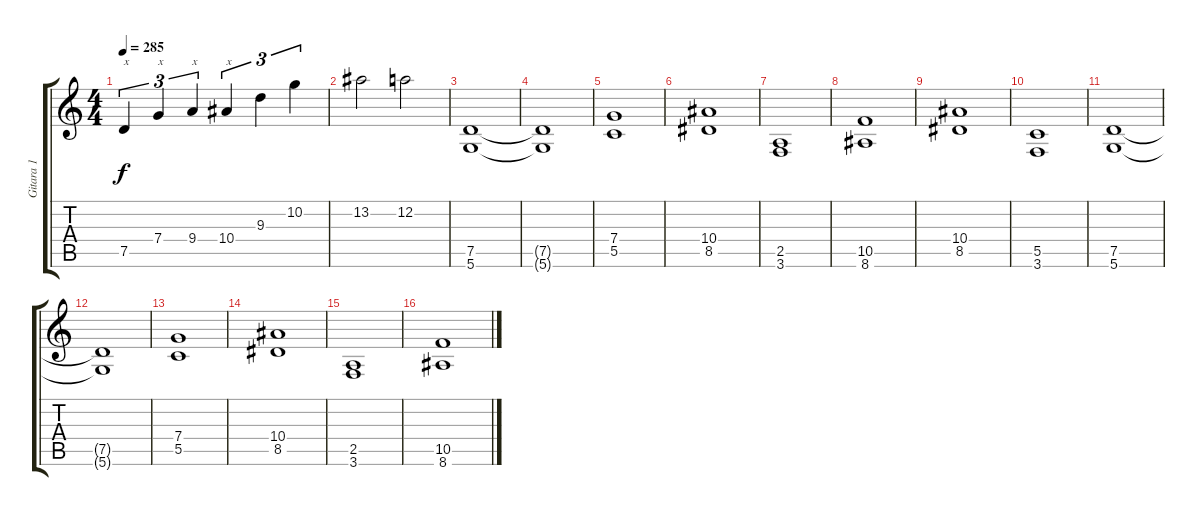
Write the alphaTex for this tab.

\track ("Gitara 1" "Gitara 1") {instrument distortionguitar}
\staff {score tabs}
\tuning (D4 A3 F3 C3 G2 D2) {hide}
\ts (4 4)
\tempo 285
\clef g2
\ks c
7.5.4{tu (3 2) txt "x" dy f} 7.4.4{tu (3 2) txt "x"} 9.4.4{tu (3 2) txt "x"} 10.4.4{tu (3 2) txt "x"} 9.3.4{tu (3 2)} 10.2.4{tu (3 2)} |
13.2.2 12.2.2 |
(7.5 5.6).1 |
(7.5{t} 5.6{t}).1 |
(7.4 5.5).1 |
(10.4 8.5).1 |
(2.5 3.6).1 |
(10.5 8.6).1 |
(10.4 8.5).1 |
(5.5 3.6).1 |
(7.5 5.6).1 |
(7.5{t} 5.6{t}).1 |
(7.4 5.5).1 |
(10.4 8.5).1 |
(2.5 3.6).1 |
(10.5 8.6).1
